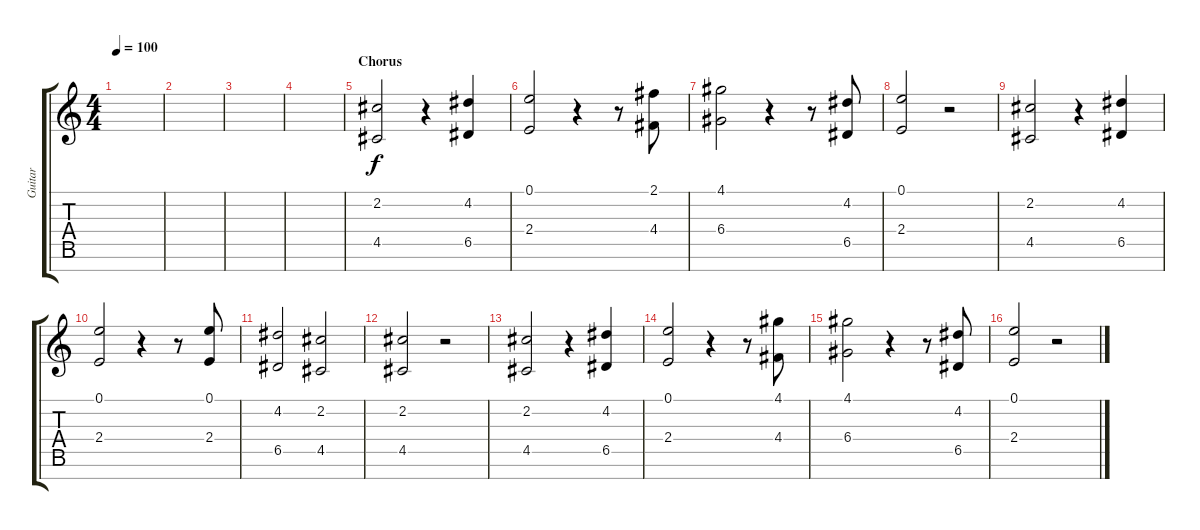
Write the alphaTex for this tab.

\track ("Guitar" "Guitar") {instrument distortionguitar}
\staff {score tabs}
\tuning (E4 B3 G3 D3 A2 E2 B1) {hide}
\ts (4 4)
\tempo 100
\clef g2
\ks c
|
|
|
|
\section ("" "Chorus")
(2.2 4.5).2 r.4 (4.2 6.5).4 |
(0.1 2.4).2 r.4 r.8 (2.1 4.4).8 |
(4.1 6.4).2 r.4 r.8 (4.2 6.5).8 |
(0.1 2.4).2 r.2 |
(2.2 4.5).2 r.4 (4.2 6.5).4 |
(0.1 2.4).2 r.4 r.8 (0.1 2.4).8 |
(4.2 6.5).2 (2.2 4.5).2 |
(2.2 4.5).2 r.2 |
(2.2 4.5).2 r.4 (4.2 6.5).4 |
(0.1 2.4).2 r.4 r.8 (4.1 4.4).8 |
(4.1 6.4).2 r.4 r.8 (4.2 6.5).8 |
(0.1 2.4).2 r.2
